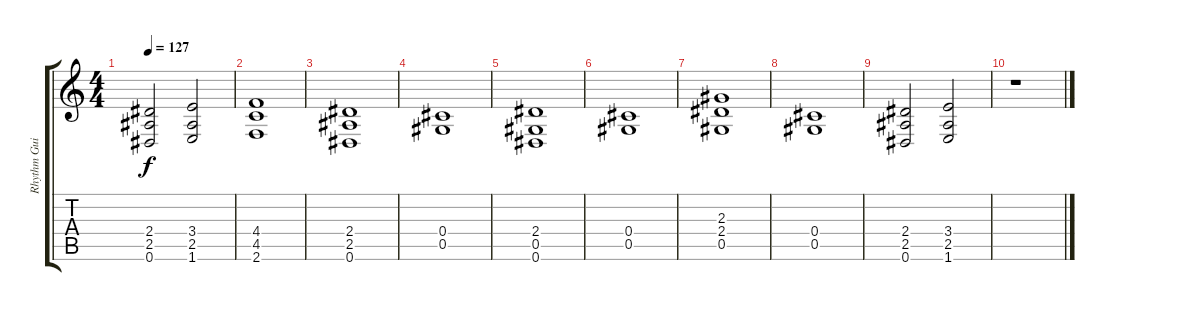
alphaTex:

\track ("Rhythm Guitar" "Rhythm Gui") {instrument distortionguitar}
\staff {score tabs}
\tuning (Eb4 Bb3 Gb3 Db3 Ab2 Eb2) {hide}
\ts (4 4)
\tempo 127
\clef g2
\ks c
(2.4 2.5 0.6).2{dy f} (3.4 2.5 1.6).2 |
(4.4 4.5 2.6).1 |
(2.4 2.5 0.6).1 |
(0.4 0.5).1 |
(2.4 0.5 0.6).1 |
(0.4 0.5).1 |
(2.3 2.4 0.5).1{volume 8} |
(0.4 0.5).1{volume 7} |
(2.4 2.5 0.6).2{volume 5} (3.4 2.5 1.6).2{volume 3} |
r.1
